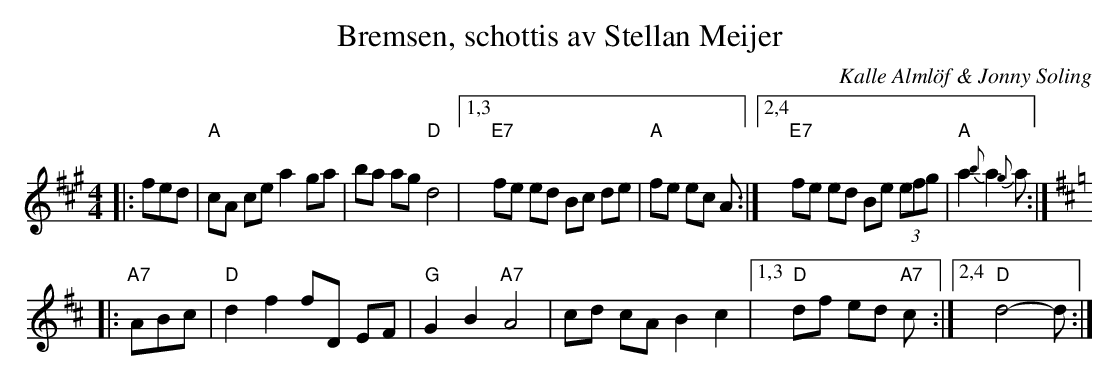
X:1
T: Bremsen, schottis av Stellan Meijer
O: Kalle Alml\"of & Jonny Soling
M: 4/4
L: 1/8
K: A
|: fed | "A"cA ce a2 ga | ba ag "D"d4 |1,3 "E7"fe ed Bc de | "A"fe ec A \
                                     :|2,4 "E7"fe ed Be (3efg | "A" a2 {b}a2 {g}a :|
K:D
|: "A7"ABc | "D"d2 f2 fD EF | "G"G2 B2 "A7"A4 | cd cA B2 c2 |1,3 "D"df ed "A7"c :|2,4 "D"d4- d :|
